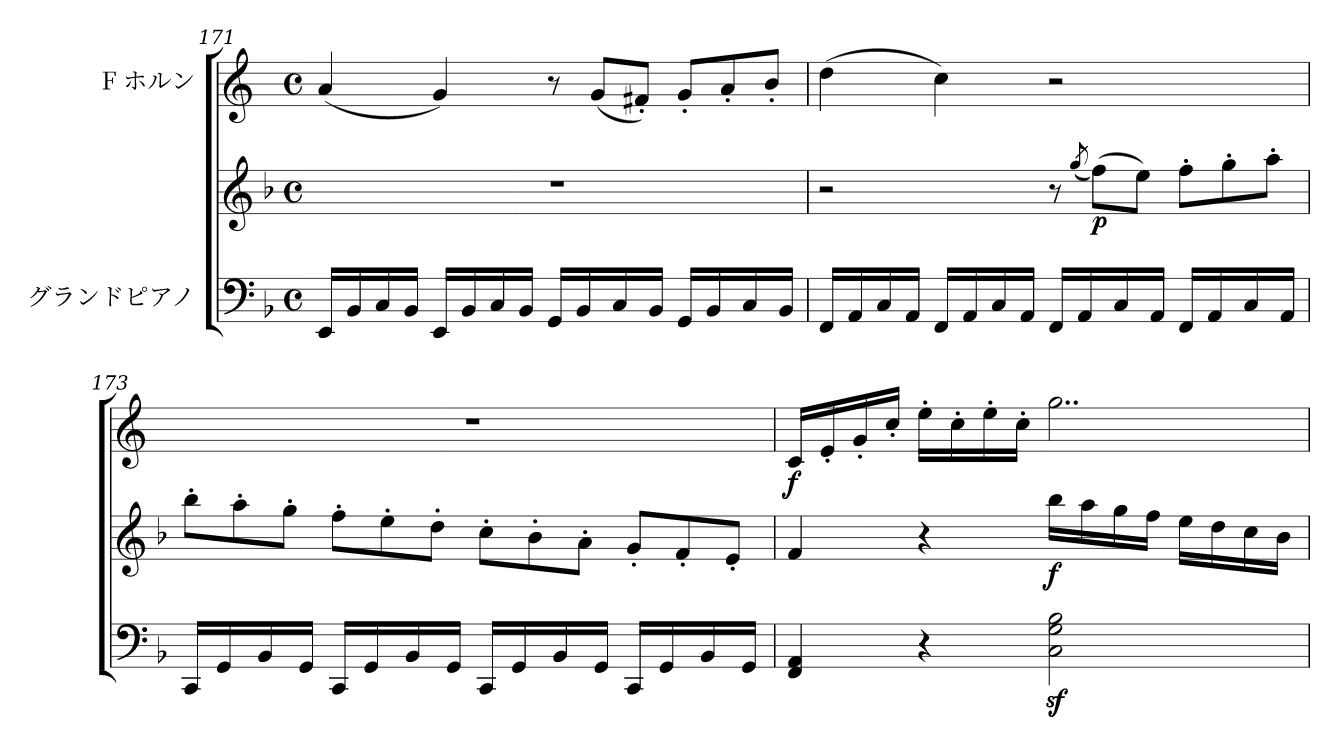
**kern	**kern	**dynam	**kern	**dynam
*part2	*part2	*part2	*part1	*part1
*staff3	*staff2	*staff2/3	*staff1	*staff1
*I"グランドピアノ	*	*	*I"F ホルン	*
*clefF4	*clefG2	*	*clefG2	*
*	*	*	*ITrd4c7	*
*k[b-]	*k[b-]	*	*k[b-]	*
*M4/4	*M4/4	*	*M4/4	*
*met(c)	*met(c)	*	*met(c)	*
=171	=171	=171	=171	=171
16EE/LL	1r	.	(<4d/	.
16BB-/	.	.	.	.
16C/	.	.	.	.
16BB-/JJ	.	.	.	.
16EE/LL	.	.	4c/)	.
16BB-/	.	.	.	.
16C/	.	.	.	.
16BB-/JJ	.	.	.	.
*	*	*	*Xtuplet	*
16GG/LL	.	.	12r	.
16BB-/	.	.	.	.
.	.	.	(<12c/L	.
16C/	.	.	.	.
.	.	.	12Bn'/J)	.
16BB-/JJ	.	.	.	.
16GG/LL	.	.	12c'/L	.
16BB-/	.	.	.	.
.	.	.	12d'/	.
16C/	.	.	.	.
.	.	.	12e'/J	.
16BB-/JJ	.	.	.	.
=172	=172	=172	=172	=172
16FF/LL	2r	.	(>4g\	.
16AA/	.	.	.	.
16C/	.	.	.	.
16AA/JJ	.	.	.	.
16FF/LL	.	.	4f\)	.
16AA/	.	.	.	.
16C/	.	.	.	.
16AA/JJ	.	.	.	.
*	*Xtuplet	*	*	*
16FF/LL	12r	.	2r	.
16AA/	.	.	.	.
.	(<8qgg/	.	.	.
!	!	!LO:DY:b	!	!
.	(>12ff\L)	p	.	.
16C/	.	.	.	.
.	12ee\J)	.	.	.
16AA/JJ	.	.	.	.
16FF/LL	12ff'\L	.	.	.
16AA/	.	.	.	.
.	12gg'\	.	.	.
16C/	.	.	.	.
.	12aa'\J	.	.	.
16AA/JJ	.	.	.	.
!!LO:LB:g=z
=173	=173	=173	=173	=173
16CC/LL	12bb-'\L	.	1r	.
16GG/	.	.	.	.
.	12aa'\	.	.	.
16BB-/	.	.	.	.
.	12gg'\J	.	.	.
16GG/JJ	.	.	.	.
16CC/LL	12ff'\L	.	.	.
16GG/	.	.	.	.
.	12ee'\	.	.	.
16BB-/	.	.	.	.
.	12dd'\J	.	.	.
16GG/JJ	.	.	.	.
16CC/LL	12cc'\L	.	.	.
16GG/	.	.	.	.
.	12b-'\	.	.	.
16BB-/	.	.	.	.
.	12a'\J	.	.	.
16GG/JJ	.	.	.	.
16CC/LL	12g'/L	.	.	.
16GG/	.	.	.	.
.	12f'/	.	.	.
16BB-/	.	.	.	.
.	12e'/J	.	.	.
16GG/JJ	.	.	.	.
=174	=174	=174	=174	=174
!	!	!	!	!LO:DY:b
4FF/ 4AA/	4f/	.	16F/LL	f
.	.	.	16A'/	.
.	.	.	16c'/	.
.	.	.	16f'/JJ	.
4r	4r	.	16a'\LL	.
.	.	.	16f'\	.
.	.	.	16a'\	.
.	.	.	16f'\JJ	.
!	!	!LO:DY:b	!LO:N:head=open	!
2C\z< 2G\z< 2B-\z<	16bb-\LL	f	4..cc\	.
.	16aa\	.	.	.
.	16gg\	.	.	.
.	16ff\JJ	.	.	.
.	16ee\LL	.	.	.
.	16dd\	.	.	.
.	16cc\	.	.	.
.	16b-\JJ	.	16ryy	.
=	=	=	=	=
*-	*-	*-	*-	*-
